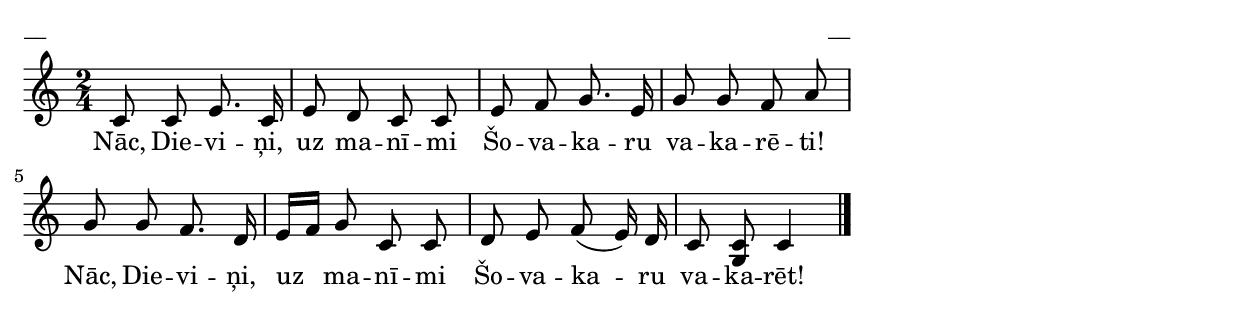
\version "2.13.16"
%\header {
%    title = "Nāc, Dieviņi, uz manīmi"
%}
% Laivas pasākums, p.6
\paper {
line-width = 14\cm
left-margin = 0.4\cm
between-system-padding = 0.1\cm
between-system-space = 0.1\cm
}
\layout {
indent = #0
ragged-last = ##f
}


voiceA = \relative c' {
\clef "treble"
\key c \major
\time 2/4
c8 c e8. c16 | e8 d c c | e8 f g8. e16 | g8 g f a | 
g8 g f8. d16 | e16[ f] g8 c, c | d8 e f8( e16) d | c8 <<g c>> c4  
\bar "|."
} 

lyricA = \lyricmode {
Nāc, Die -- vi -- ņi, uz ma -- nī -- mi
Šo -- va -- ka -- ru va -- ka -- rē -- ti! 
Nāc, Die -- vi -- ņi, uz ma -- nī -- mi
Šo -- va -- ka -- ru va -- ka -- rēt! 
}

fullScore = <<
\new Staff {
<<
\new Voice = "voiceA" { \oneVoice \autoBeamOff \voiceA }
\lyricsto "voiceA" \new Lyrics \lyricA
>>
}
>>

\score {
\fullScore
\header { piece = "__" opus = "__" }
}
\markup { \with-color #(x11-color 'white) \sans \smaller "__" }
\score {
\unfoldRepeats
\fullScore
\midi {
\context { \Staff \remove "Staff_performer" }
\context { \Voice \consists "Staff_performer" }
}
}



